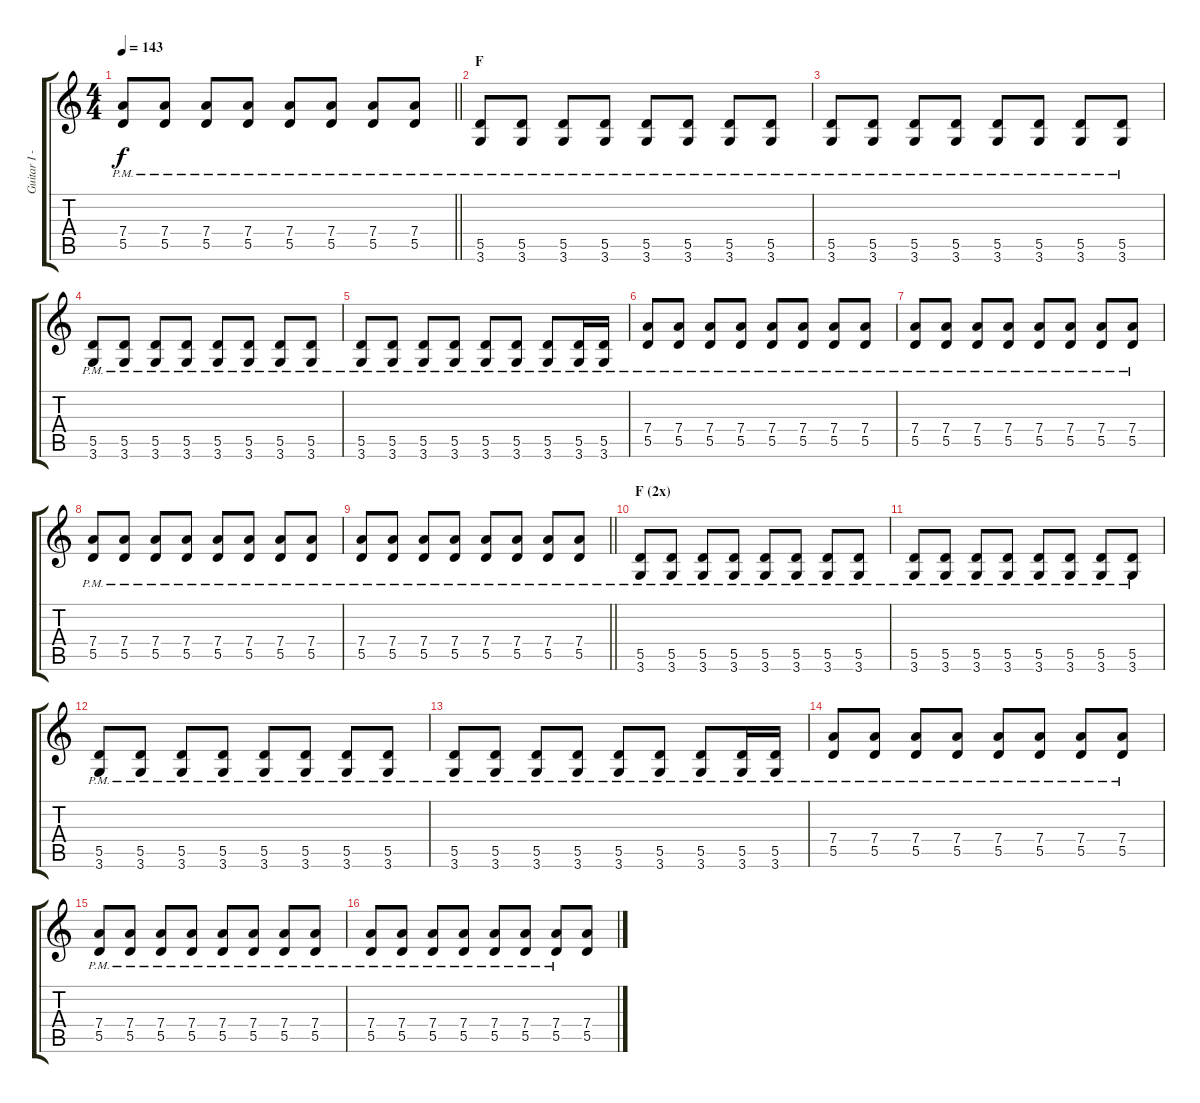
\track ("Guitar I - Gotoh" "Guitar I -") {instrument distortionguitar}
\staff {score tabs}
\tuning (E4 B3 G3 D3 A2 E2) {hide}
\ts (4 4)
\tempo 143
\clef g2
\barLineRight lightlight
\ks c
(7.4{pm} 5.5{pm}).8{dy f} (7.4{pm} 5.5{pm}).8 (7.4{pm} 5.5{pm}).8 (7.4{pm} 5.5{pm}).8 (7.4{pm} 5.5{pm}).8 (7.4{pm} 5.5{pm}).8 (7.4{pm} 5.5{pm}).8 (7.4{pm} 5.5{pm}).8 |
\section ("" "F")
(5.5{pm} 3.6{pm}).8 (5.5{pm} 3.6{pm}).8 (5.5{pm} 3.6{pm}).8 (5.5{pm} 3.6{pm}).8 (5.5{pm} 3.6{pm}).8 (5.5{pm} 3.6{pm}).8 (5.5{pm} 3.6{pm}).8 (5.5{pm} 3.6{pm}).8 |
(5.5{pm} 3.6{pm}).8 (5.5{pm} 3.6{pm}).8 (5.5{pm} 3.6{pm}).8 (5.5{pm} 3.6{pm}).8 (5.5{pm} 3.6{pm}).8 (5.5{pm} 3.6{pm}).8 (5.5{pm} 3.6{pm}).8 (5.5{pm} 3.6{pm}).8 |
(5.5{pm} 3.6{pm}).8 (5.5{pm} 3.6{pm}).8 (5.5{pm} 3.6{pm}).8 (5.5{pm} 3.6{pm}).8 (5.5{pm} 3.6{pm}).8 (5.5{pm} 3.6{pm}).8 (5.5{pm} 3.6{pm}).8 (5.5{pm} 3.6{pm}).8 |
(5.5{pm} 3.6{pm}).8 (5.5{pm} 3.6{pm}).8 (5.5{pm} 3.6{pm}).8 (5.5{pm} 3.6{pm}).8 (5.5{pm} 3.6{pm}).8 (5.5{pm} 3.6{pm}).8 (5.5{pm} 3.6{pm}).8 (5.5{pm} 3.6{pm}).16 (5.5{pm} 3.6{pm}).16 |
(7.4{pm} 5.5{pm}).8 (7.4{pm} 5.5{pm}).8 (7.4{pm} 5.5{pm}).8 (7.4{pm} 5.5{pm}).8 (7.4{pm} 5.5{pm}).8 (7.4{pm} 5.5{pm}).8 (7.4{pm} 5.5{pm}).8 (7.4{pm} 5.5{pm}).8 |
(7.4{pm} 5.5{pm}).8 (7.4{pm} 5.5{pm}).8 (7.4{pm} 5.5{pm}).8 (7.4{pm} 5.5{pm}).8 (7.4{pm} 5.5{pm}).8 (7.4{pm} 5.5{pm}).8 (7.4{pm} 5.5{pm}).8 (7.4{pm} 5.5{pm}).8 |
(7.4{pm} 5.5{pm}).8 (7.4{pm} 5.5{pm}).8 (7.4{pm} 5.5{pm}).8 (7.4{pm} 5.5{pm}).8 (7.4{pm} 5.5{pm}).8 (7.4{pm} 5.5{pm}).8 (7.4{pm} 5.5{pm}).8 (7.4{pm} 5.5{pm}).8 |
\barLineRight lightlight
(7.4{pm} 5.5{pm}).8 (7.4{pm} 5.5{pm}).8 (7.4{pm} 5.5{pm}).8 (7.4{pm} 5.5{pm}).8 (7.4{pm} 5.5{pm}).8 (7.4{pm} 5.5{pm}).8 (7.4{pm} 5.5{pm}).8 (7.4{pm} 5.5{pm}).8 |
\section ("" "F (2x)")
(5.5{pm} 3.6{pm}).8 (5.5{pm} 3.6{pm}).8 (5.5{pm} 3.6{pm}).8 (5.5{pm} 3.6{pm}).8 (5.5{pm} 3.6{pm}).8 (5.5{pm} 3.6{pm}).8 (5.5{pm} 3.6{pm}).8 (5.5{pm} 3.6{pm}).8 |
(5.5{pm} 3.6{pm}).8 (5.5{pm} 3.6{pm}).8 (5.5{pm} 3.6{pm}).8 (5.5{pm} 3.6{pm}).8 (5.5{pm} 3.6{pm}).8 (5.5{pm} 3.6{pm}).8 (5.5{pm} 3.6{pm}).8 (5.5{pm} 3.6{pm}).8 |
(5.5{pm} 3.6{pm}).8 (5.5{pm} 3.6{pm}).8 (5.5{pm} 3.6{pm}).8 (5.5{pm} 3.6{pm}).8 (5.5{pm} 3.6{pm}).8 (5.5{pm} 3.6{pm}).8 (5.5{pm} 3.6{pm}).8 (5.5{pm} 3.6{pm}).8 |
(5.5{pm} 3.6{pm}).8 (5.5{pm} 3.6{pm}).8 (5.5{pm} 3.6{pm}).8 (5.5{pm} 3.6{pm}).8 (5.5{pm} 3.6{pm}).8 (5.5{pm} 3.6{pm}).8 (5.5{pm} 3.6{pm}).8 (5.5{pm} 3.6{pm}).16 (5.5{pm} 3.6{pm}).16 |
(7.4{pm} 5.5{pm}).8 (7.4{pm} 5.5{pm}).8 (7.4{pm} 5.5{pm}).8 (7.4{pm} 5.5{pm}).8 (7.4{pm} 5.5{pm}).8 (7.4{pm} 5.5{pm}).8 (7.4{pm} 5.5{pm}).8 (7.4{pm} 5.5{pm}).8 |
(7.4{pm} 5.5{pm}).8 (7.4{pm} 5.5{pm}).8 (7.4{pm} 5.5{pm}).8 (7.4{pm} 5.5{pm}).8 (7.4{pm} 5.5{pm}).8 (7.4{pm} 5.5{pm}).8 (7.4{pm} 5.5{pm}).8 (7.4{pm} 5.5{pm}).8 |
(7.4{pm} 5.5{pm}).8 (7.4{pm} 5.5{pm}).8 (7.4{pm} 5.5{pm}).8 (7.4{pm} 5.5{pm}).8 (7.4{pm} 5.5{pm}).8 (7.4{pm} 5.5{pm}).8 (7.4{pm} 5.5{pm}).8 (7.4 5.5).8{volume 9}
